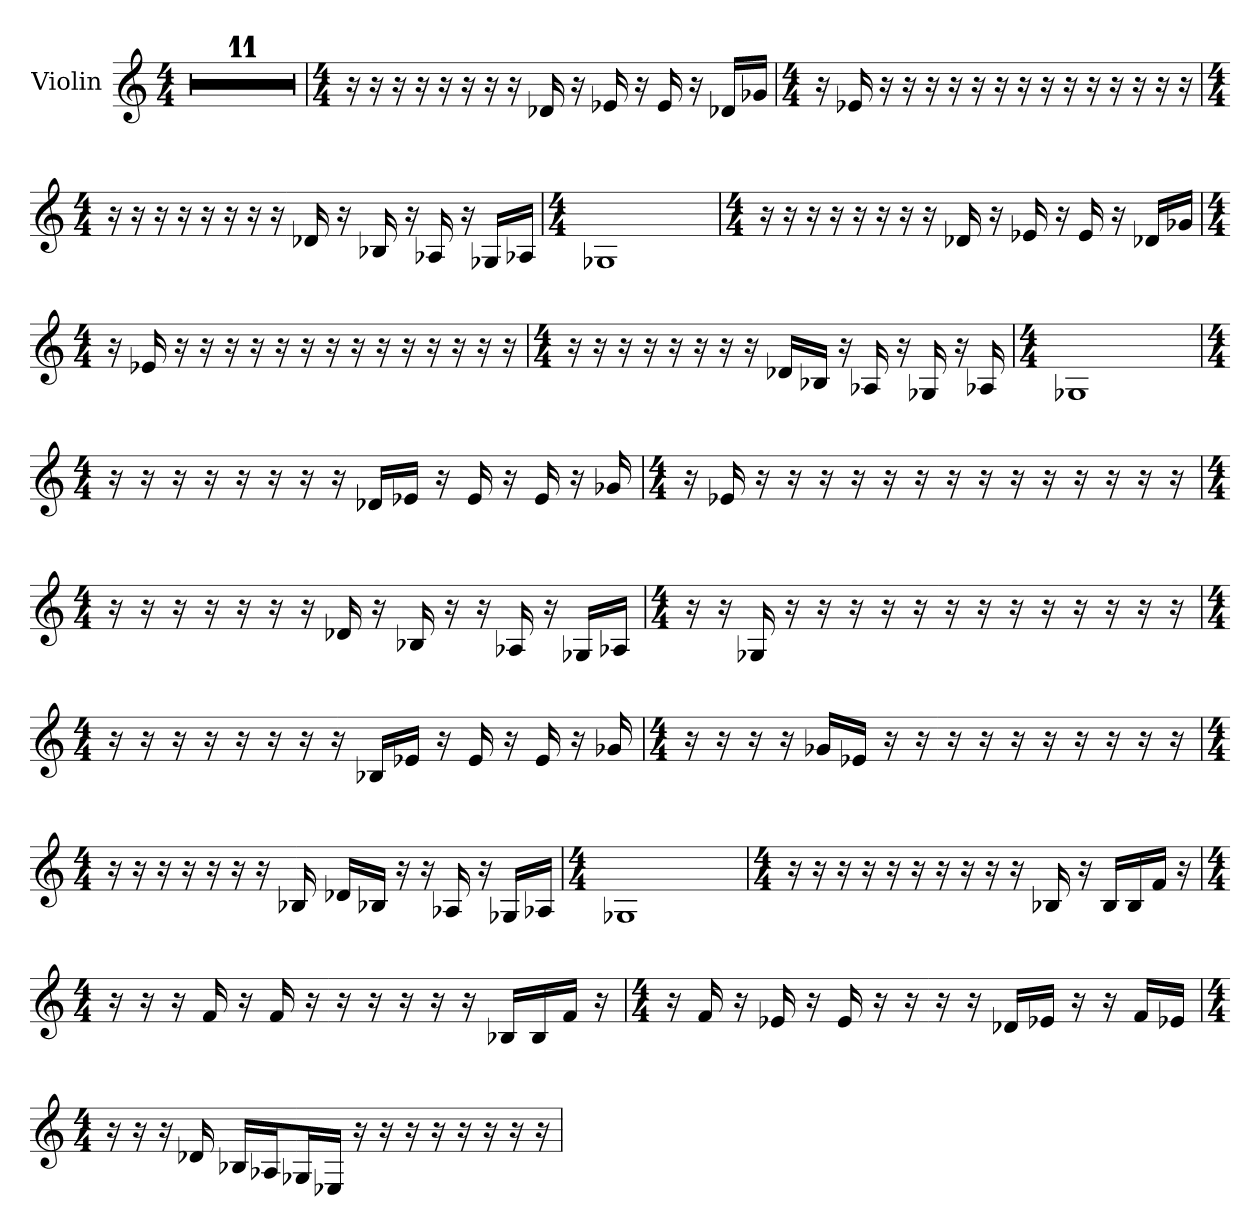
**kern
*part1
*staff1
*I"Violin
*I'Vln
*M4/4
=
1r
=
*M4/4
1r
=
*M4/4
1r
=
*M4/4
1r
=
*M4/4
1r
=
*M4/4
1r
=
*M4/4
1r
=
*M4/4
1r
=
*M4/4
1r
=
*M4/4
1r
=
*M4/4
1r
=
*M4/4
16r
16r
16r
16r
16r
16r
16r
16r
16d-X
16r
16e-X
16r
16e-
16r
16d-XLL
16g-XJJ
=
*M4/4
16r
16e-X
16r
16r
16r
16r
16r
16r
16r
16r
16r
16r
16r
16r
16r
16r
=
*M4/4
16r
16r
16r
16r
16r
16r
16r
16r
16d-X
16r
16B-X
16r
16A-X
16r
16G-XLL
16A-XJJ
=
*M4/4
1G-X
=
*M4/4
16r
16r
16r
16r
16r
16r
16r
16r
16d-X
16r
16e-X
16r
16e-
16r
16d-XLL
16g-XJJ
=
*M4/4
16r
16e-X
16r
16r
16r
16r
16r
16r
16r
16r
16r
16r
16r
16r
16r
16r
=
*M4/4
16r
16r
16r
16r
16r
16r
16r
16r
16d-XLL
16B-XJJ
16r
16A-X
16r
16G-X
16r
16A-X
=
*M4/4
1G-X
=
*M4/4
16r
16r
16r
16r
16r
16r
16r
16r
16d-XLL
16e-XJJ
16r
16e-
16r
16e-
16r
16g-X
=
*M4/4
16r
16e-X
16r
16r
16r
16r
16r
16r
16r
16r
16r
16r
16r
16r
16r
16r
=
*M4/4
16r
16r
16r
16r
16r
16r
16r
16d-X
16r
16B-X
16r
16r
16A-X
16r
16G-XLL
16A-XJJ
=
*M4/4
16r
16r
16G-X
16r
16r
16r
16r
16r
16r
16r
16r
16r
16r
16r
16r
16r
=
*M4/4
16r
16r
16r
16r
16r
16r
16r
16r
16B-XLL
16e-XJJ
16r
16e-
16r
16e-
16r
16g-X
=
*M4/4
16r
16r
16r
16r
16g-XLL
16e-XJJ
16r
16r
16r
16r
16r
16r
16r
16r
16r
16r
=
*M4/4
16r
16r
16r
16r
16r
16r
16r
16B-X
16d-XLL
16B-XJJ
16r
16r
16A-X
16r
16G-XLL
16A-XJJ
=
*M4/4
1G-X
=
*M4/4
16r
16r
16r
16r
16r
16r
16r
16r
16r
16r
16B-X
16r
16B-LL
16B-
16fJJ
16r
=
*M4/4
16r
16r
16r
16f
16r
16f
16r
16r
16r
16r
16r
16r
16B-XLL
16B-
16fJJ
16r
=
*M4/4
16r
16f
16r
16e-X
16r
16e-
16r
16r
16r
16r
16d-XLL
16e-XJJ
16r
16r
16fLL
16e-XJJ
=
*M4/4
16r
16r
16r
16d-X
16B-XLL
16A-XJ
16G-XL
16E-XJJ
16r
16r
16r
16r
16r
16r
16r
16r
=
*-
